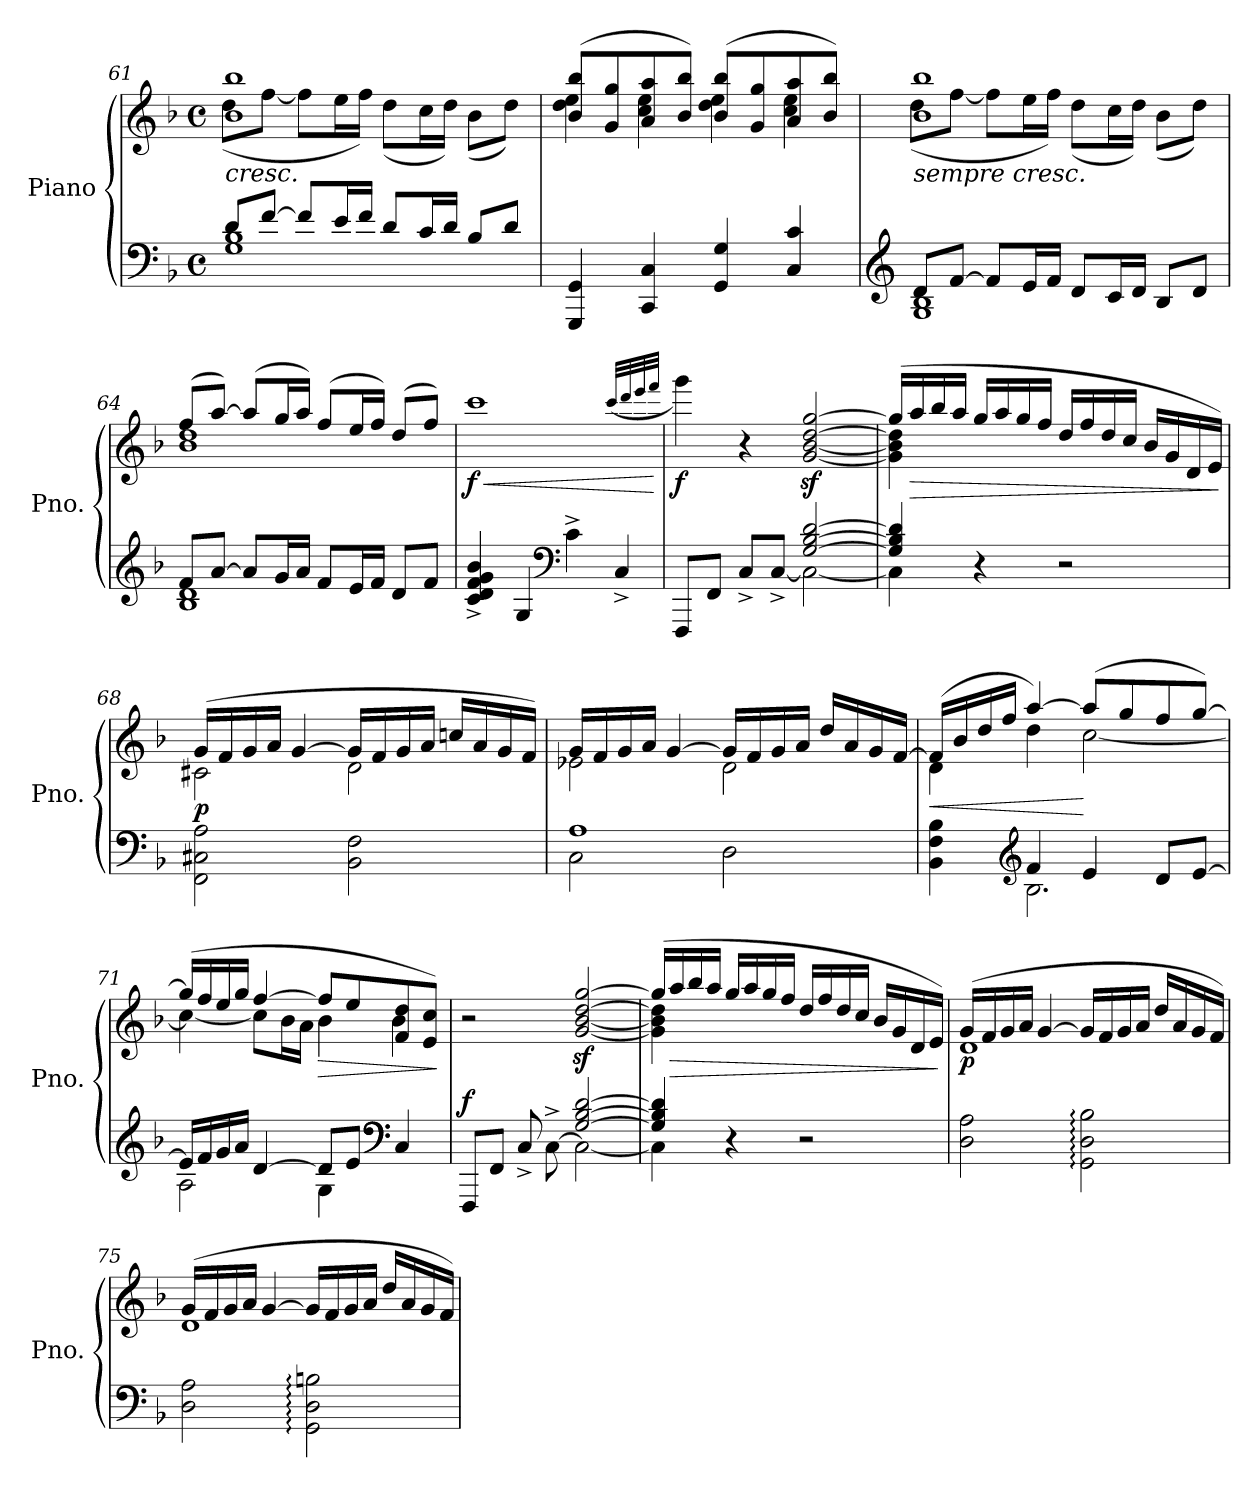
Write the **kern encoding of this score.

**kern	**kern	**dynam
*part1	*part1	*part1
*staff2	*staff1	*staff1/2
*I"Piano	*	*
*I'Pno.	*	*
*clefF4	*clefG2	*
*k[b-]	*k[b-]	*
*M4/4	*M4/4	*
*met(c)	*met(c)	*
=61	=61	=61
*^	*^	*
!	!	!LO:TX:b:i:t=cresc.	!	!
8d/L	1G 1B-	1b- 1bb-	(>8dd\L	.
[8f/J	.	.	[8ff\J	.
8f/L]	.	.	8ff\L]	.
16e/L	.	.	16ee\L	.
16f/JJ	.	.	16ff\JJ)	.
8d/L	.	.	(>8dd\L	.
16c/L	.	.	16cc\L	.
16d/JJ	.	.	16dd\JJ)	.
8B-/L	.	.	(>8b-\L	.
8d/J	.	.	8dd\J)	.
*v	*v	*	*	*
=62	=62	=62	=62
4GGG/ 4GG/	(8b-/ 8bb-/L	4dd\ 4ee\	.
.	8g/ 8gg/	.	.
4CC/ 4C/	8a/ 8aa/	4cc\ 4ee\	.
.	8b-/ 8bb-/J)	.	.
4GG/ 4G/	(8b-/ 8bb-/L	4dd\ 4ee\	.
.	8g/ 8gg/	.	.
4C/ 4c/	8a/ 8aa/	4cc\ 4ee\	.
.	8b-/ 8bb-/J)	.	.
!!LO:LB:g=z	!!
=63	=63	=63	=63
*clefG2	*	*	*
*^	*	*	*
!	!	!LO:TX:b:i:t=sempre cresc.	!	!
8d/L	1G 1B-	1b- 1bb-	(>8dd\L	.
[8f/J	.	.	[8ff\J	.
8f/L]	.	.	8ff\L]	.
16e/L	.	.	16ee\L	.
16f/JJ	.	.	16ff\JJ)	.
8d/L	.	.	(>8dd\L	.
16c/L	.	.	16cc\L	.
16d/JJ	.	.	16dd\JJ)	.
8B-/L	.	.	(>8b-\L	.
8d/J	.	.	8dd\J)	.
=64	=64	=64	=64	=64
8f/L	1B- 1d	(8ff/L	1b- 1dd	.
[8a/J	.	[8aa/J)	.	.
8a/L]	.	(8aa/L]	.	.
16g/L	.	16gg/L	.	.
16a/JJ	.	16aa/JJ)	.	.
8f/L	.	(8ff/L	.	.
16e/L	.	16ee/L	.	.
16f/JJ	.	16ff/JJ)	.	.
8d/L	.	(8dd/L	.	.
8f/J	.	8ff/J)	.	.
*v	*v	*	*	*
*	*v	*v	*
=65	=65	=65
!	!	!LO:HP:b
!	!	!LO:DY:n=1:b
4c/^ 4d/^ 4f/^ 4g/^ 4b-/^	1ccc	< f
4G/	.	.
*clefF4	*	*
4c^\	.	.
4C^/	.	.
.	(32qccc/LLL	.
.	32qddd/	.
.	32qeee/	.
.	32qfff/JJJ	.
.	.	[
=66	=66	=66
*^	*	*
!	!	!	!LO:DY:b
8FFF/L	2ryy	4ggg\)	f
8FF/J	.	.	.
8C^/L	.	4r	.
[8C^/J	.	.	.
[2G/ [2B-/ [2d/	2C\_	[2g/z< [2b-/z< [2dd/z< [2gg/z<	.
!!LO:LB:g=z
=67	=67	=67	=67
*	*	*^	*
4G/] 4B-/] 4d/]	4C\]	(16gg/LL]	4g\] 4b-\] 4dd\]	.
!	!	!	!	!LO:HP:b
.	.	16aa/	.	>
.	.	16bb-/	.	.
.	.	16aa/JJ	.	.
4r	4ryy	16gg/LL	4ryy	.
.	.	16aa/	.	.
.	.	16gg/	.	.
.	.	16ff/JJ	.	.
2r	2ryy	16dd/LL	2ryy	.
.	.	16ff/	.	.
.	.	16dd/	.	.
.	.	16cc/JJ	.	.
.	.	16b-/LL	.	.
.	.	16g/	.	.
.	.	16d/	.	.
.	.	16e/JJ)	.	.
*v	*v	*	*	*
*	*v	*v	*
.	.	]
=68	=68	=68
*	*^	*
!	!	!	!LO:DY:b
2FF\ 2C#X\ 2A\	(16g/LL	2c#X\	p
.	16f/	.	.
.	16g/	.	.
.	16a/JJ	.	.
.	[4g/	.	.
2BB-\ 2F\	16g/LL]	2d\	.
.	16f/	.	.
.	16g/	.	.
.	16a/JJ	.	.
.	16ccn/LL	.	.
.	16a/	.	.
.	16g/	.	.
.	16f/JJ)	.	.
=69	=69	=69	=69
*^	*	*	*
1A	2C\	16g/LL	2e-X\	.
.	.	16f/	.	.
.	.	16g/	.	.
.	.	16a/JJ	.	.
.	.	[4g/	.	.
.	2D\	16g/LL]	2d\	.
.	.	16f/	.	.
.	.	16g/	.	.
.	.	16a/JJ	.	.
.	.	16dd/LL	.	.
.	.	16a/	.	.
.	.	16g/	.	.
.	.	[16f/JJ	.	.
!!LO:LB:g=z	!!
=70	=70	=70	=70	=70
!	!	!	!	!LO:HP:b
4BB-\ 4F\ 4B-\	4ryy	(16f/LL]	4d\	<
.	.	16b-/	.	.
.	.	16dd/	.	.
.	.	16ff/JJ	.	.
*clefG2	*	*	*	*
4f/	2.B-\	[4aa/)	4dd\	.
4e/	.	(8aa/L]	[2cc\	[
.	.	8gg/	.	.
8d/L	.	8ff/	.	.
[8e/J	.	[8gg/J)	.	.
=71	=71	=71	=71	=71
16e/LL]	2A\	(16gg/LL]	4cc\_	.
16f/	.	16ff/	.	.
16g/	.	16ee/	.	.
16a/JJ	.	16gg/JJ	.	.
[4d/	.	[4ff/	8cc\L]	.
.	.	.	16b-\L	.
.	.	.	16a\JJ	.
!	!	!	!	!LO:HP:b
8d/L]	4G\	8ff/L]	4b-\	>
8e/J	.	8ee/	.	.
*clefF4	*	*	*	*
4C/	4ryy	8f/ 8dd/	4b-\	.
.	.	8e/ 8cc/J)	.	.
*v	*v	*	*	*
*	*v	*v	*
.	.	]
=72	=72	=72
*^	*	*
!	!	!	!LO:DY:a=2
8FFF/L	4ryy	2r	f
8FF/J	.	.	.
8C^/	8ryy	.	.
8ryy	[8C^\	.	.
[2G/ [2B-/ [2d/	2C\_	[2g/z< [2b-/z< [2dd/z< [2gg/z<	.
!!LO:PB:g=z
=73	=73	=73	=73
*	*	*^	*
4G/] 4B-/] 4d/]	4C\]	(16gg/LL]	4g\] 4b-\] 4dd\]	.
!	!	!	!	!LO:HP:b
.	.	16aa/	.	>
.	.	16bb-/	.	.
.	.	16aa/JJ	.	.
4r	4ryy	16gg/LL	4ryy	.
.	.	16aa/	.	.
.	.	16gg/	.	.
.	.	16ff/JJ	.	.
2r	2ryy	16dd/LL	2ryy	.
.	.	16ff/	.	.
.	.	16dd/	.	.
.	.	16cc/JJ	.	.
.	.	16b-/LL	.	.
.	.	16g/	.	.
.	.	16d/	.	.
.	.	16e/JJ)	.	.
*v	*v	*	*	*
*	*v	*v	*
.	.	]
=74	=74	=74
*	*^	*
!	!	!	!LO:DY:b
2D\ 2A\	(16g/LL	1d	p
.	16f/	.	.
.	16g/	.	.
.	16a/JJ	.	.
.	[4g/	.	.
2GG\: 2D\: 2B-\:	16g/LL]	.	.
.	16f/	.	.
.	16g/	.	.
.	16a/JJ	.	.
.	16dd/LL	.	.
.	16a/	.	.
.	16g/	.	.
.	16f/JJ)	.	.
=75	=75	=75	=75
2D\ 2A\	(16g/LL	1d	.
.	16f/	.	.
.	16g/	.	.
.	16a/JJ	.	.
.	[4g/	.	.
2GG\: 2D\: 2Bn\:	16g/LL]	.	.
.	16f/	.	.
.	16g/	.	.
.	16a/JJ	.	.
.	16dd/LL	.	.
.	16a/	.	.
.	16g/	.	.
.	16f/JJ)	.	.
*	*v	*v	*
=	=	=
*-	*-	*-
